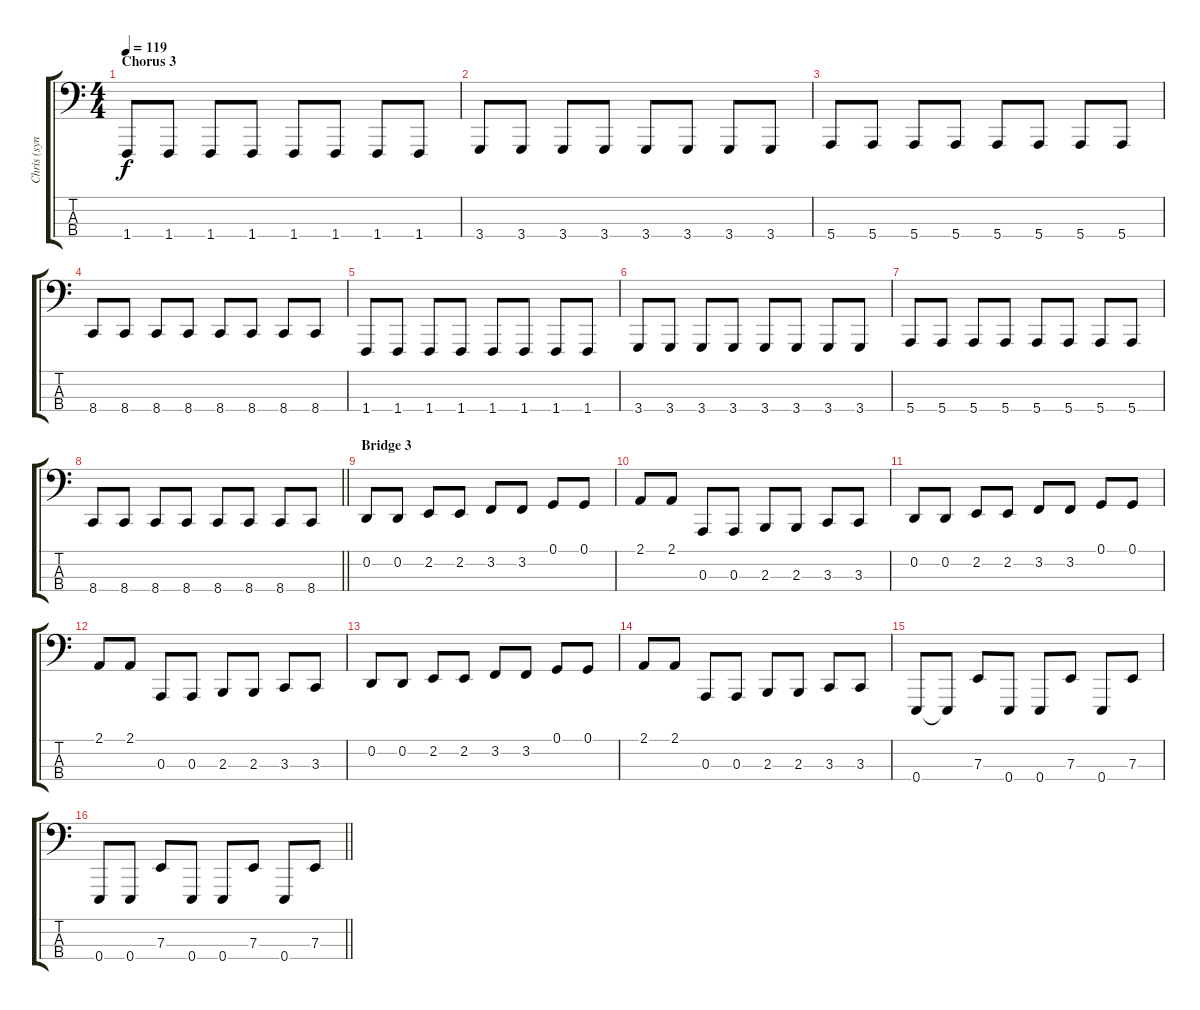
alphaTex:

\track ("Chris (synth)" "Chris (syn") {solo instrument lead2sawtooth}
\staff {score tabs}
\tuning (G2 D2 A1 E1) {hide}
\ts (4 4)
\section ("" "Chorus 3")
\tempo 119
\clef f4
\ks c
1.4.8{dy f} 1.4.8 1.4.8 1.4.8 1.4.8 1.4.8 1.4.8 1.4.8 |
3.4.8 3.4.8 3.4.8 3.4.8 3.4.8 3.4.8 3.4.8 3.4.8 |
5.4.8 5.4.8 5.4.8 5.4.8 5.4.8 5.4.8 5.4.8 5.4.8 |
8.4.8 8.4.8 8.4.8 8.4.8 8.4.8 8.4.8 8.4.8 8.4.8 |
1.4.8 1.4.8 1.4.8 1.4.8 1.4.8 1.4.8 1.4.8 1.4.8 |
3.4.8 3.4.8 3.4.8 3.4.8 3.4.8 3.4.8 3.4.8 3.4.8 |
5.4.8 5.4.8 5.4.8 5.4.8 5.4.8 5.4.8 5.4.8 5.4.8 |
\barLineRight lightlight
8.4.8 8.4.8 8.4.8 8.4.8 8.4.8 8.4.8 8.4.8 8.4.8 |
\section ("" "Bridge 3")
0.2.8 0.2.8 2.2.8 2.2.8 3.2.8 3.2.8 0.1.8 0.1.8 |
2.1.8 2.1.8 0.3.8 0.3.8 2.3.8 2.3.8 3.3.8 3.3.8 |
0.2.8 0.2.8 2.2.8 2.2.8 3.2.8 3.2.8 0.1.8 0.1.8 |
2.1.8 2.1.8 0.3.8 0.3.8 2.3.8 2.3.8 3.3.8 3.3.8 |
0.2.8 0.2.8 2.2.8 2.2.8 3.2.8 3.2.8 0.1.8 0.1.8 |
2.1.8 2.1.8 0.3.8 0.3.8 2.3.8 2.3.8 3.3.8 3.3.8 |
0.4.8 0.4{t}.8 7.3.8 0.4.8 0.4.8 7.3.8 0.4.8 7.3.8 |
\barLineRight lightlight
0.4.8 0.4.8 7.3.8 0.4.8 0.4.8 7.3.8 0.4.8 7.3.8
